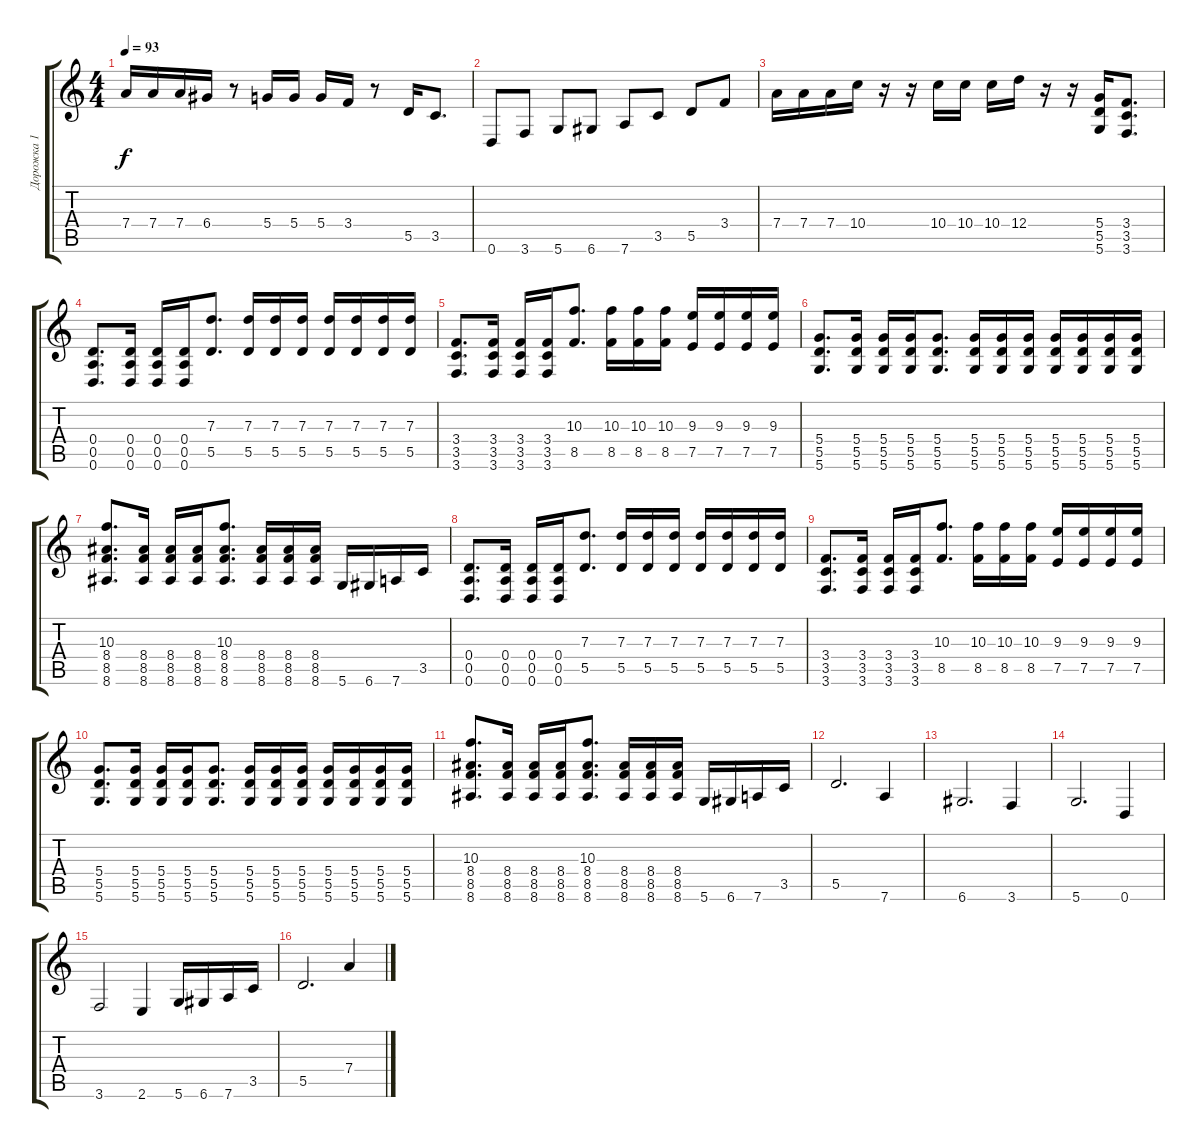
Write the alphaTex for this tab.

\track ("Дорожка 1" "Дорожка 1") {instrument overdrivenguitar}
\staff {score tabs}
\tuning (E4 B3 G3 D3 A2 D2) {hide}
\ts (4 4)
\tempo 93
\clef g2
\ks c
7.4.16{dy f} 7.4.16 7.4.16 6.4.16 r.8 5.4.16 5.4.16 5.4.16 3.4.16 r.8 5.5.16 3.5.8{d} |
0.6.8 3.6.8 5.6.8 6.6.8 7.6.8 3.5.8 5.5.8 3.4.8 |
7.4.16 7.4.16 7.4.16 10.4.16 r.16 r.16 10.4.16 10.4.16 10.4.16 12.4.16 r.16 r.16 (5.4 5.5 5.6).16 (3.4 3.5 3.6).8{d} |
(0.4 0.5 0.6).8{d} (0.4 0.5 0.6).16 (0.4 0.5 0.6).16 (0.4 0.5 0.6).16 (7.3 5.5).8{d} (7.3 5.5).16 (7.3 5.5).16 (7.3 5.5).16 (7.3 5.5).16 (7.3 5.5).16 (7.3 5.5).16 (7.3 5.5).16 |
(3.4 3.5 3.6).8{d} (3.4 3.5 3.6).16 (3.4 3.5 3.6).16 (3.4 3.5 3.6).16 (10.3 8.5).8{d} (10.3 8.5).16 (10.3 8.5).16 (10.3 8.5).16 (9.3 7.5).16 (9.3 7.5).16 (9.3 7.5).16 (9.3 7.5).16 |
(5.4 5.5 5.6).8{d} (5.4 5.5 5.6).16 (5.4 5.5 5.6).16 (5.4 5.5 5.6).16 (5.4 5.5 5.6).8{d} (5.4 5.5 5.6).16 (5.4 5.5 5.6).16 (5.4 5.5 5.6).16 (5.4 5.5 5.6).16 (5.4 5.5 5.6).16 (5.4 5.5 5.6).16 (5.4 5.5 5.6).16 |
(10.3 8.4 8.5 8.6).8{d} (8.4 8.5 8.6).16 (8.4 8.5 8.6).16 (8.4 8.5 8.6).16 (10.3 8.4 8.5 8.6).8{d} (8.4 8.5 8.6).16 (8.4 8.5 8.6).16 (8.4 8.5 8.6).16 5.6.16 6.6.16 7.6.16 3.5.16 |
(0.4 0.5 0.6).8{d} (0.4 0.5 0.6).16 (0.4 0.5 0.6).16 (0.4 0.5 0.6).16 (7.3 5.5).8{d} (7.3 5.5).16 (7.3 5.5).16 (7.3 5.5).16 (7.3 5.5).16 (7.3 5.5).16 (7.3 5.5).16 (7.3 5.5).16 |
(3.4 3.5 3.6).8{d} (3.4 3.5 3.6).16 (3.4 3.5 3.6).16 (3.4 3.5 3.6).16 (10.3 8.5).8{d} (10.3 8.5).16 (10.3 8.5).16 (10.3 8.5).16 (9.3 7.5).16 (9.3 7.5).16 (9.3 7.5).16 (9.3 7.5).16 |
(5.4 5.5 5.6).8{d} (5.4 5.5 5.6).16 (5.4 5.5 5.6).16 (5.4 5.5 5.6).16 (5.4 5.5 5.6).8{d} (5.4 5.5 5.6).16 (5.4 5.5 5.6).16 (5.4 5.5 5.6).16 (5.4 5.5 5.6).16 (5.4 5.5 5.6).16 (5.4 5.5 5.6).16 (5.4 5.5 5.6).16 |
(10.3 8.4 8.5 8.6).8{d} (8.4 8.5 8.6).16 (8.4 8.5 8.6).16 (8.4 8.5 8.6).16 (10.3 8.4 8.5 8.6).8{d} (8.4 8.5 8.6).16 (8.4 8.5 8.6).16 (8.4 8.5 8.6).16 5.6.16 6.6.16 7.6.16 3.5.16 |
5.5.2{d} 7.6.4 |
6.6.2{d} 3.6.4 |
5.6.2{d} 0.6.4 |
3.6.2 2.6.4 5.6.16 6.6.16 7.6.16 3.5.16 |
5.5.2{d} 7.4.4
